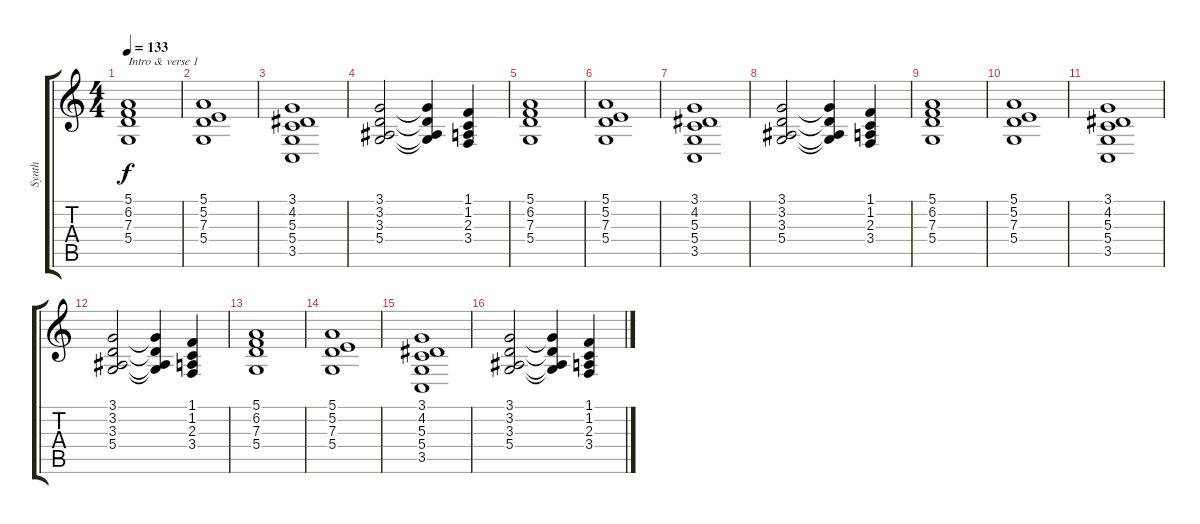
\track ("Synth" "Synth") {instrument synthvoice}
\staff {score tabs}
\tuning (E4 B3 G3 D3 A2 E2) {hide}
\ts (4 4)
\tempo 133
\clef g2
\ks c
(5.1 6.2 7.3 5.4).1{txt "Intro & verse 1" dy f instrument synthvoice} |
(5.1 5.2 7.3 5.4).1 |
(3.1 4.2 5.3 5.4 3.5).1 |
(3.1 3.2 3.3 5.4).2 (3.1{t} 3.2{t} 3.3{t} 5.4{t}).4 (1.1 1.2 2.3 3.4).4 |
(5.1 6.2 7.3 5.4).1 |
(5.1 5.2 7.3 5.4).1 |
(3.1 4.2 5.3 5.4 3.5).1 |
(3.1 3.2 3.3 5.4).2 (3.1{t} 3.2{t} 3.3{t} 5.4{t}).4 (1.1 1.2 2.3 3.4).4 |
(5.1 6.2 7.3 5.4).1 |
(5.1 5.2 7.3 5.4).1 |
(3.1 4.2 5.3 5.4 3.5).1 |
(3.1 3.2 3.3 5.4).2 (3.1{t} 3.2{t} 3.3{t} 5.4{t}).4 (1.1 1.2 2.3 3.4).4 |
(5.1 6.2 7.3 5.4).1 |
(5.1 5.2 7.3 5.4).1 |
(3.1 4.2 5.3 5.4 3.5).1 |
(3.1 3.2 3.3 5.4).2 (3.1{t} 3.2{t} 3.3{t} 5.4{t}).4 (1.1 1.2 2.3 3.4).4
